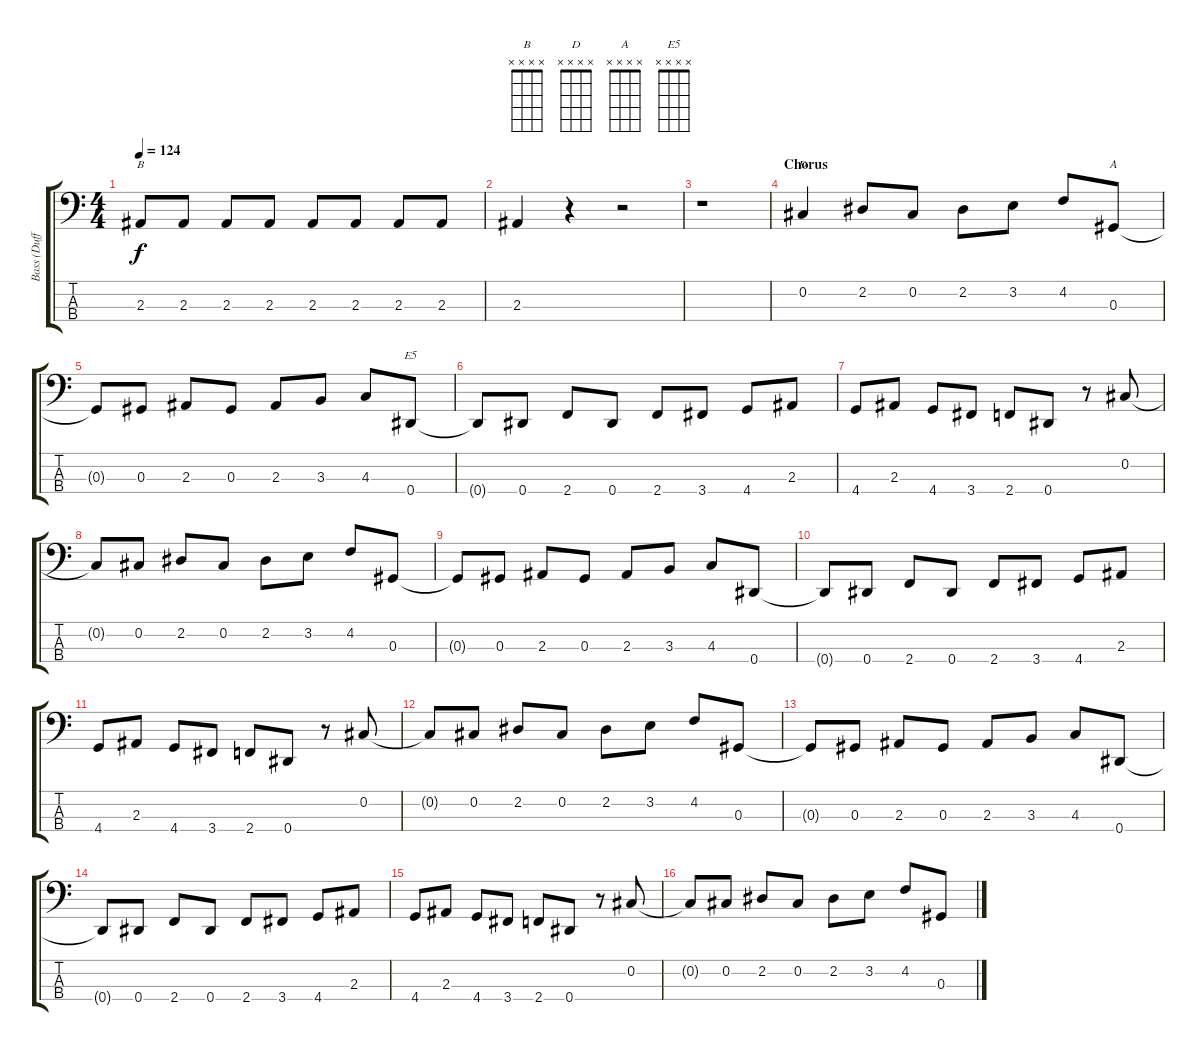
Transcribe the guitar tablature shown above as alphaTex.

\track ("Bass (Duff)" "Bass (Duff") {instrument electricbasspick}
\staff {score tabs}
\tuning (Gb2 Db2 Ab1 Eb1) {hide}
\chord ("B" x x x x) {firstfret 0}
\chord ("D" x x x x) {firstfret 0}
\chord ("A" x x x x) {firstfret 0}
\chord ("E5" x x x x) {firstfret 0}
\ts (4 4)
\tempo 124
\clef f4
\ks c
2.3.8{ch "B" dy f} 2.3.8 2.3.8 2.3.8 2.3.8 2.3.8 2.3.8 2.3.8 |
2.3.4 r.4 r.2 |
r.1 |
\section ("" "Chorus")
0.2.4{ch "D"} 2.2.8 0.2.8 2.2.8 3.2.8 4.2.8 0.3.8{ch "A"} |
0.3{t}.8 0.3.8 2.3.8 0.3.8 2.3.8 3.3.8 4.3.8 0.4.8{ch "E5"} |
0.4{t}.8 0.4.8 2.4.8 0.4.8 2.4.8 3.4.8 4.4.8 2.3.8 |
4.4.8 2.3.8 4.4.8 3.4.8 2.4.8 0.4.8 r.8 0.2.8 |
0.2{t}.8 0.2.8 2.2.8 0.2.8 2.2.8 3.2.8 4.2.8 0.3.8 |
0.3{t}.8 0.3.8 2.3.8 0.3.8 2.3.8 3.3.8 4.3.8 0.4.8 |
0.4{t}.8 0.4.8 2.4.8 0.4.8 2.4.8 3.4.8 4.4.8 2.3.8 |
4.4.8 2.3.8 4.4.8 3.4.8 2.4.8 0.4.8 r.8 0.2.8 |
0.2{t}.8 0.2.8 2.2.8 0.2.8 2.2.8 3.2.8 4.2.8 0.3.8 |
0.3{t}.8 0.3.8 2.3.8 0.3.8 2.3.8 3.3.8 4.3.8 0.4.8 |
0.4{t}.8 0.4.8 2.4.8 0.4.8 2.4.8 3.4.8 4.4.8 2.3.8 |
4.4.8 2.3.8 4.4.8 3.4.8 2.4.8 0.4.8 r.8 0.2.8 |
0.2{t}.8 0.2.8 2.2.8 0.2.8 2.2.8 3.2.8 4.2.8 0.3.8
